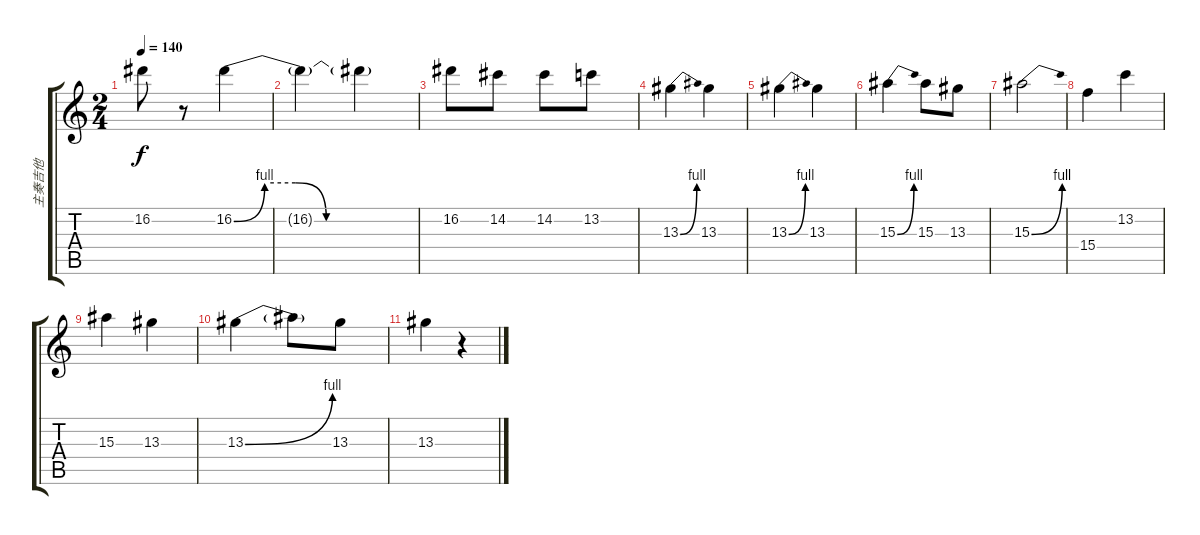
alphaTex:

\track ("主奏吉他" "主奏吉他") {instrument acousticguitarsteel}
\staff {score tabs}
\tuning (E4 B3 G3 D3 A2 E2) {hide}
\ts (2 4)
\tempo 140
\clef g2
\ks c
16.2.8{dy f} r.8 16.2{be (custom 0 0 10 4 20 4 30 0 60 0)}.4 |
16.2{t}.4 16.2{t}.4 |
16.2.8 14.2.8 14.2.8 13.2.8 |
13.3{be (bend 0 0 60 4)}.4 13.3.4 |
13.3{be (bend 0 0 60 4)}.4 13.3.4 |
15.3{be (bend 0 0 60 4)}.4 15.3.8 13.3.8 |
15.3{be (bend 0 0 60 4)}.2 |
15.4.4 13.2.4 |
15.3.4 13.3.4 |
13.3{be (bend 0 0 60 4)}.4 13.3{t}.8 13.3.8 |
13.3.4 r.4
